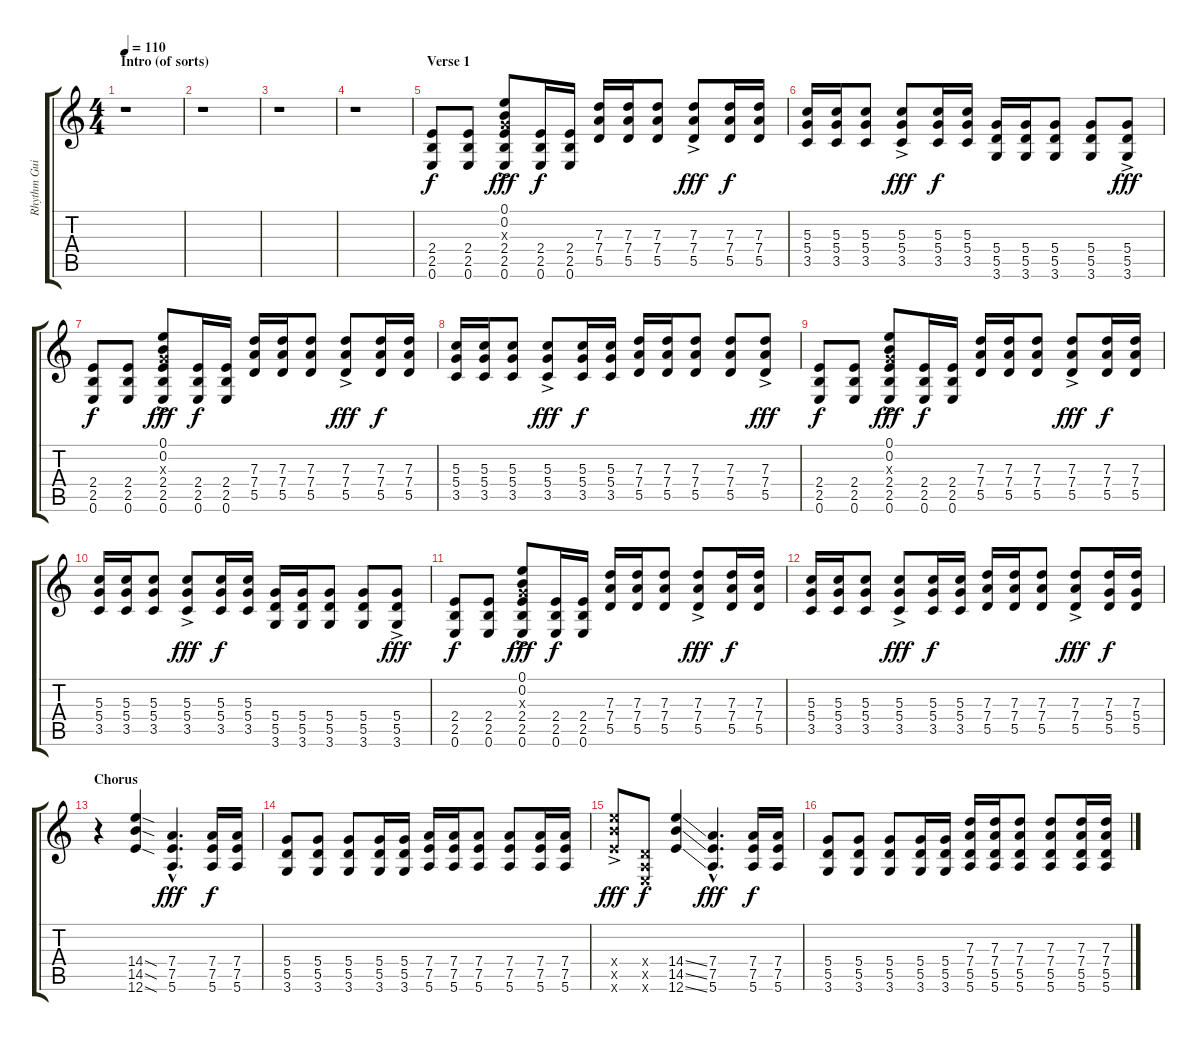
\track ("Rhythm Guitar" "Rhythm Gui") {instrument overdrivenguitar}
\staff {score tabs}
\tuning (E4 B3 G3 D3 A2 E2) {hide}
\ts (4 4)
\section ("" "Intro (of sorts)")
\tempo 110
\clef g2
\ks c
r.1{dy f instrument overdrivenguitar} |
r.1 |
r.1 |
r.1 |
\section ("" "Verse 1")
(2.4 2.5 0.6).8 (2.4 2.5 0.6).8 (0.1{ac} 0.2{ac} 0.3{ac x} 2.4{ac} 2.5{ac} 0.6{ac}).8{dy fff} (2.4 2.5 0.6).16{dy f} (2.4 2.5 0.6).16 (7.3 7.4 5.5).16 (7.3 7.4 5.5).16 (7.3 7.4 5.5).8 (7.3{ac} 7.4{ac} 5.5{ac}).8{dy fff} (7.3 7.4 5.5).16{dy f} (7.3 7.4 5.5).16 |
(5.3 5.4 3.5).16 (5.3 5.4 3.5).16 (5.3 5.4 3.5).8 (5.3{ac} 5.4{ac} 3.5{ac}).8{dy fff} (5.3 5.4 3.5).16{dy f} (5.3 5.4 3.5).16 (5.4 5.5 3.6).16 (5.4 5.5 3.6).16 (5.4 5.5 3.6).8 (5.4 5.5 3.6).8 (5.4{ac} 5.5{ac} 3.6{ac}).8{dy fff} |
(2.4 2.5 0.6).8{dy f} (2.4 2.5 0.6).8 (0.1{ac} 0.2{ac} 0.3{ac x} 2.4{ac} 2.5{ac} 0.6{ac}).8{dy fff} (2.4 2.5 0.6).16{dy f} (2.4 2.5 0.6).16 (7.3 7.4 5.5).16 (7.3 7.4 5.5).16 (7.3 7.4 5.5).8 (7.3{ac} 7.4{ac} 5.5{ac}).8{dy fff} (7.3 7.4 5.5).16{dy f} (7.3 7.4 5.5).16 |
(5.3 5.4 3.5).16 (5.3 5.4 3.5).16 (5.3 5.4 3.5).8 (5.3{ac} 5.4{ac} 3.5{ac}).8{dy fff} (5.3 5.4 3.5).16{dy f} (5.3 5.4 3.5).16 (7.3 7.4 5.5).16 (7.3 7.4 5.5).16 (7.3 7.4 5.5).8 (7.3 7.4 5.5).8 (7.3{ac} 7.4{ac} 5.5{ac}).8{dy fff} |
(2.4 2.5 0.6).8{dy f} (2.4 2.5 0.6).8 (0.1{ac} 0.2{ac} 0.3{ac x} 2.4{ac} 2.5{ac} 0.6{ac}).8{dy fff} (2.4 2.5 0.6).16{dy f} (2.4 2.5 0.6).16 (7.3 7.4 5.5).16 (7.3 7.4 5.5).16 (7.3 7.4 5.5).8 (7.3{ac} 7.4{ac} 5.5{ac}).8{dy fff} (7.3 7.4 5.5).16{dy f} (7.3 7.4 5.5).16 |
(5.3 5.4 3.5).16 (5.3 5.4 3.5).16 (5.3 5.4 3.5).8 (5.3{ac} 5.4{ac} 3.5{ac}).8{dy fff} (5.3 5.4 3.5).16{dy f} (5.3 5.4 3.5).16 (5.4 5.5 3.6).16 (5.4 5.5 3.6).16 (5.4 5.5 3.6).8 (5.4 5.5 3.6).8 (5.4{ac} 5.5{ac} 3.6{ac}).8{dy fff} |
(2.4 2.5 0.6).8{dy f} (2.4 2.5 0.6).8 (0.1{ac} 0.2{ac} 0.3{ac x} 2.4{ac} 2.5{ac} 0.6{ac}).8{dy fff} (2.4 2.5 0.6).16{dy f} (2.4 2.5 0.6).16 (7.3 7.4 5.5).16 (7.3 7.4 5.5).16 (7.3 7.4 5.5).8 (7.3{ac} 7.4{ac} 5.5{ac}).8{dy fff} (7.3 7.4 5.5).16{dy f} (7.3 7.4 5.5).16 |
(5.3 5.4 3.5).16 (5.3 5.4 3.5).16 (5.3 5.4 3.5).8 (5.3{ac} 5.4{ac} 3.5{ac}).8{dy fff} (5.3 5.4 3.5).16{dy f} (5.3 5.4 3.5).16 (7.3 7.4 5.5).16 (7.3 7.4 5.5).16 (7.3 7.4 5.5).8 (7.3{ac} 7.4{ac} 5.5{ac}).8{dy fff} (7.3 5.4 5.5).16{dy f} (7.3 5.4 5.5).16 |
\section ("" "Chorus")
r.4 (14.4{sod} 14.5{sod} 12.6{sod}).4 (7.4{hac} 7.5{hac} 5.6{hac}).4{d dy fff} (7.4 7.5 5.6).16{dy f} (7.4 7.5 5.6).16 |
(5.4 5.5 3.6).8 (5.4 5.5 3.6).8 (5.4 5.5 3.6).8 (5.4 5.5 3.6).16 (5.4 5.5 3.6).16 (7.4 7.5 5.6).16 (7.4 7.5 5.6).16 (7.4 7.5 5.6).8 (7.4 7.5 5.6).8 (7.4 7.5 5.6).16 (7.4 7.5 5.6).16 |
(14.4{ac x} 14.5{ac x} 12.6{ac x}).8{dy fff} (0.4{x} 0.5{x} 0.6{x}).8{dy f} (14.4{ss} 14.5{ss} 12.6{ss}).4 (7.4{hac} 7.5{hac} 5.6{hac}).4{d dy fff} (7.4 7.5 5.6).16{dy f} (7.4 7.5 5.6).16 |
(5.4 5.5 3.6).8 (5.4 5.5 3.6).8 (5.4 5.5 3.6).8 (5.4 5.5 3.6).16 (5.4 5.5 3.6).16 (7.3 7.4 5.5 5.6).16 (7.3 7.4 5.5 5.6).16 (7.3 7.4 5.5 5.6).8 (7.3 7.4 5.5 5.6).8 (7.3 7.4 5.5 5.6).16 (7.3 7.4 5.5 5.6).16
